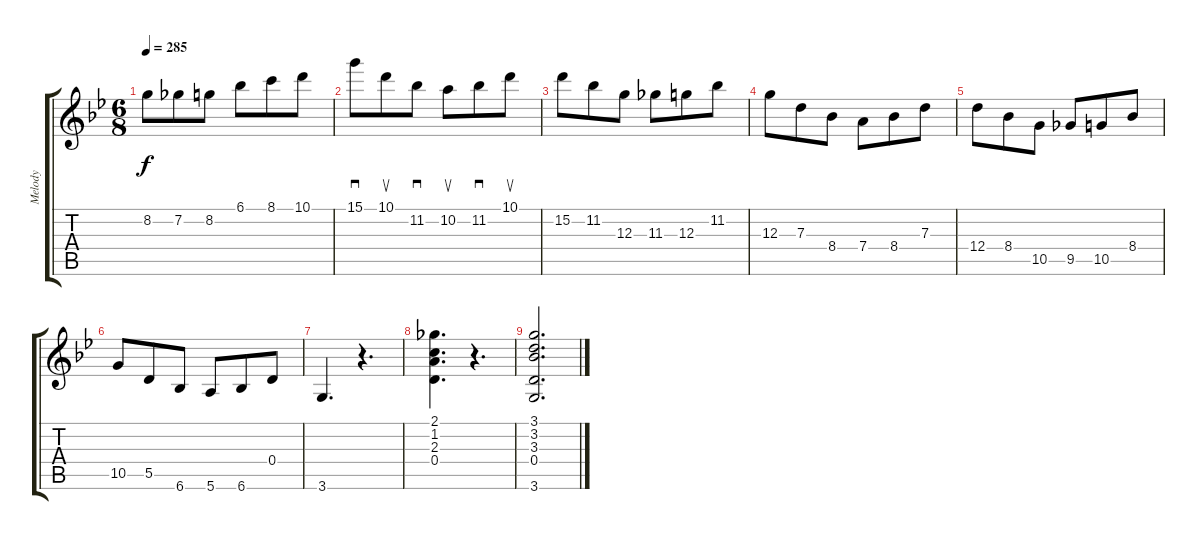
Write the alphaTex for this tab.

\track ("Melody" "Melody") {instrument acousticguitarsteel}
\staff {score tabs}
\tuning (E4 B3 G3 D3 A2 E2) {hide}
\ts (6 8)
\tempo 285
\clef g2
\ks gminor
8.2.8{dy f} 7.2.8 8.2.8 6.1.8 8.1.8 10.1.8 |
15.1.8{sd} 10.1.8{su} 11.2.8{sd} 10.2.8{su} 11.2.8{sd} 10.1.8{su} |
15.2.8 11.2.8 12.3.8 11.3.8 12.3.8 11.2.8 |
12.3.8 7.3.8 8.4.8 7.4.8 8.4.8 7.3.8 |
12.4.8 8.4.8 10.5.8 9.5.8 10.5.8 8.4.8 |
10.5.8 5.5.8 6.6.8 5.6.8 6.6.8 0.4.8 |
3.6.4{d} r.4{d} |
(2.1 1.2 2.3 0.4).4{d} r.4{d} |
(3.1 3.2 3.3 0.4 3.6).2{d}
